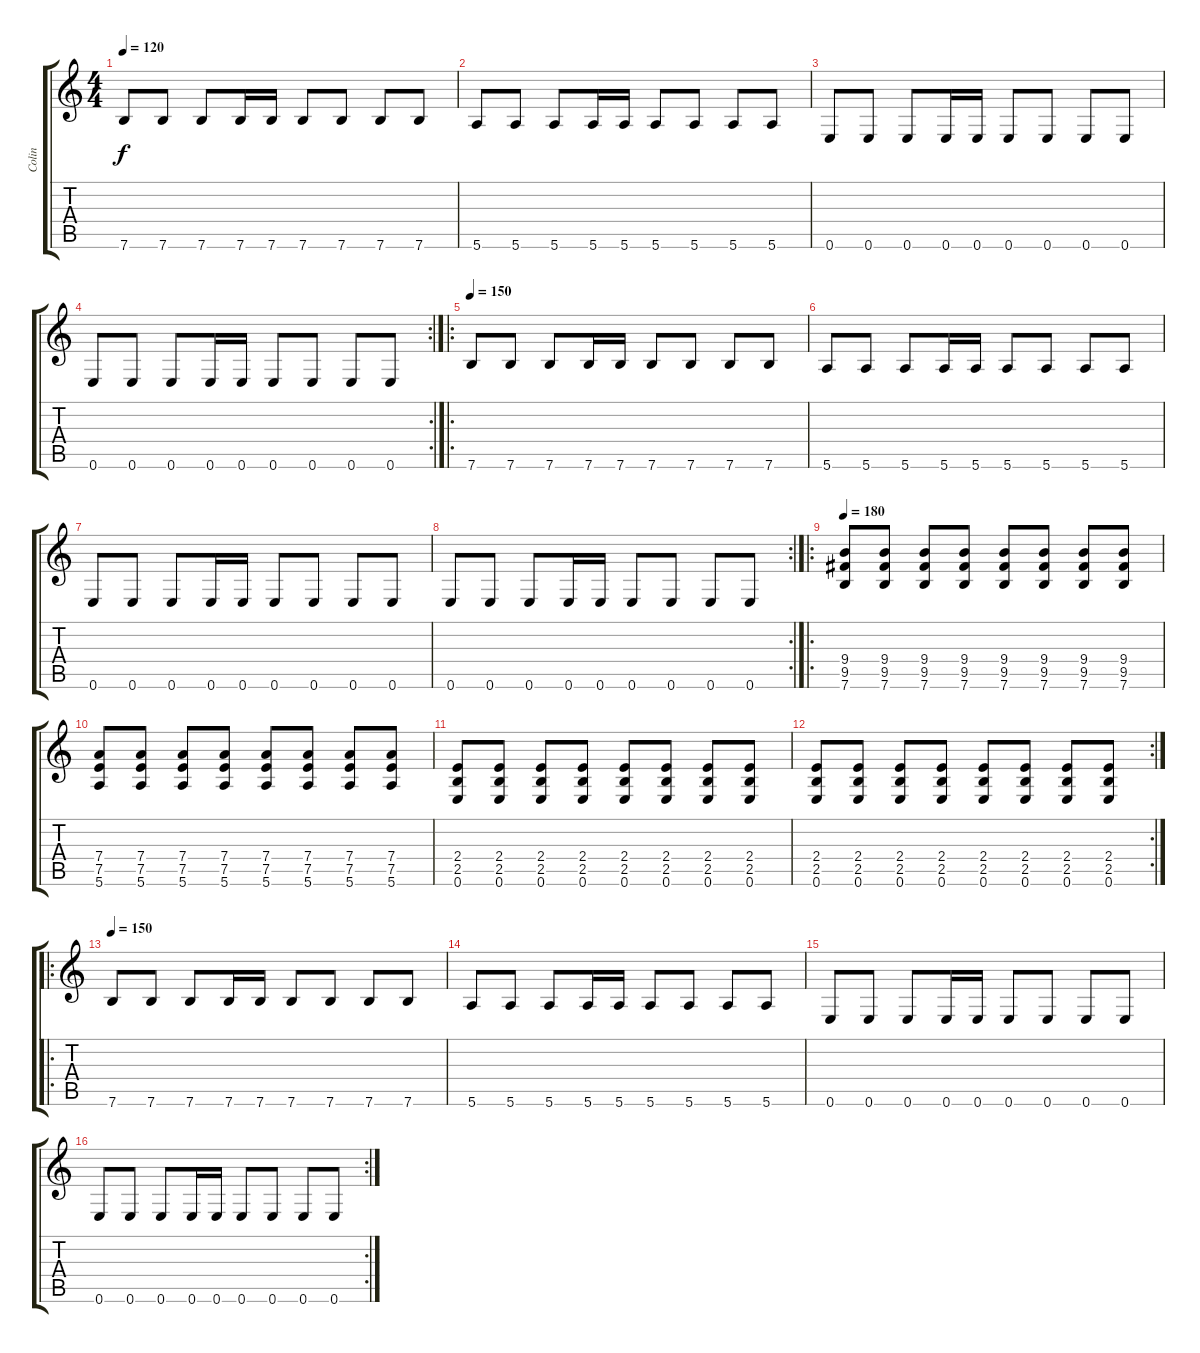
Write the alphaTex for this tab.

\track ("Colin" "Colin") {instrument distortionguitar}
\staff {score tabs}
\tuning (E4 B3 G3 D3 A2 E2) {hide}
\ts (4 4)
\tempo 120
\tempo 150
\tempo 120
\clef g2
\ks c
7.6.8{dy f instrument distortionguitar} 7.6.8 7.6.8 7.6.16 7.6.16 7.6.8 7.6.8 7.6.8 7.6.8 |
5.6.8 5.6.8 5.6.8 5.6.16 5.6.16 5.6.8 5.6.8 5.6.8 5.6.8 |
0.6.8 0.6.8 0.6.8 0.6.16 0.6.16 0.6.8 0.6.8 0.6.8 0.6.8 |
\rc 2
0.6.8 0.6.8 0.6.8 0.6.16 0.6.16 0.6.8 0.6.8 0.6.8 0.6.8 |
\ro
\tempo 150
7.6.8 7.6.8 7.6.8 7.6.16 7.6.16 7.6.8 7.6.8 7.6.8 7.6.8 |
5.6.8 5.6.8 5.6.8 5.6.16 5.6.16 5.6.8 5.6.8 5.6.8 5.6.8 |
0.6.8 0.6.8 0.6.8 0.6.16 0.6.16 0.6.8 0.6.8 0.6.8 0.6.8 |
\rc 2
0.6.8 0.6.8 0.6.8 0.6.16 0.6.16 0.6.8 0.6.8 0.6.8 0.6.8 |
\ro
\tempo 180
(9.4 9.5 7.6).8 (9.4 9.5 7.6).8 (9.4 9.5 7.6).8 (9.4 9.5 7.6).8 (9.4 9.5 7.6).8 (9.4 9.5 7.6).8 (9.4 9.5 7.6).8 (9.4 9.5 7.6).8 |
(7.4 7.5 5.6).8 (7.4 7.5 5.6).8 (7.4 7.5 5.6).8 (7.4 7.5 5.6).8 (7.4 7.5 5.6).8 (7.4 7.5 5.6).8 (7.4 7.5 5.6).8 (7.4 7.5 5.6).8 |
(2.4 2.5 0.6).8 (2.4 2.5 0.6).8 (2.4 2.5 0.6).8 (2.4 2.5 0.6).8 (2.4 2.5 0.6).8 (2.4 2.5 0.6).8 (2.4 2.5 0.6).8 (2.4 2.5 0.6).8 |
\rc 2
(2.4 2.5 0.6).8 (2.4 2.5 0.6).8 (2.4 2.5 0.6).8 (2.4 2.5 0.6).8 (2.4 2.5 0.6).8 (2.4 2.5 0.6).8 (2.4 2.5 0.6).8 (2.4 2.5 0.6).8 |
\ro
\tempo 150
7.6.8 7.6.8 7.6.8 7.6.16 7.6.16 7.6.8 7.6.8 7.6.8 7.6.8 |
5.6.8 5.6.8 5.6.8 5.6.16 5.6.16 5.6.8 5.6.8 5.6.8 5.6.8 |
0.6.8 0.6.8 0.6.8 0.6.16 0.6.16 0.6.8 0.6.8 0.6.8 0.6.8 |
\rc 2
0.6.8 0.6.8 0.6.8 0.6.16 0.6.16 0.6.8 0.6.8 0.6.8 0.6.8
